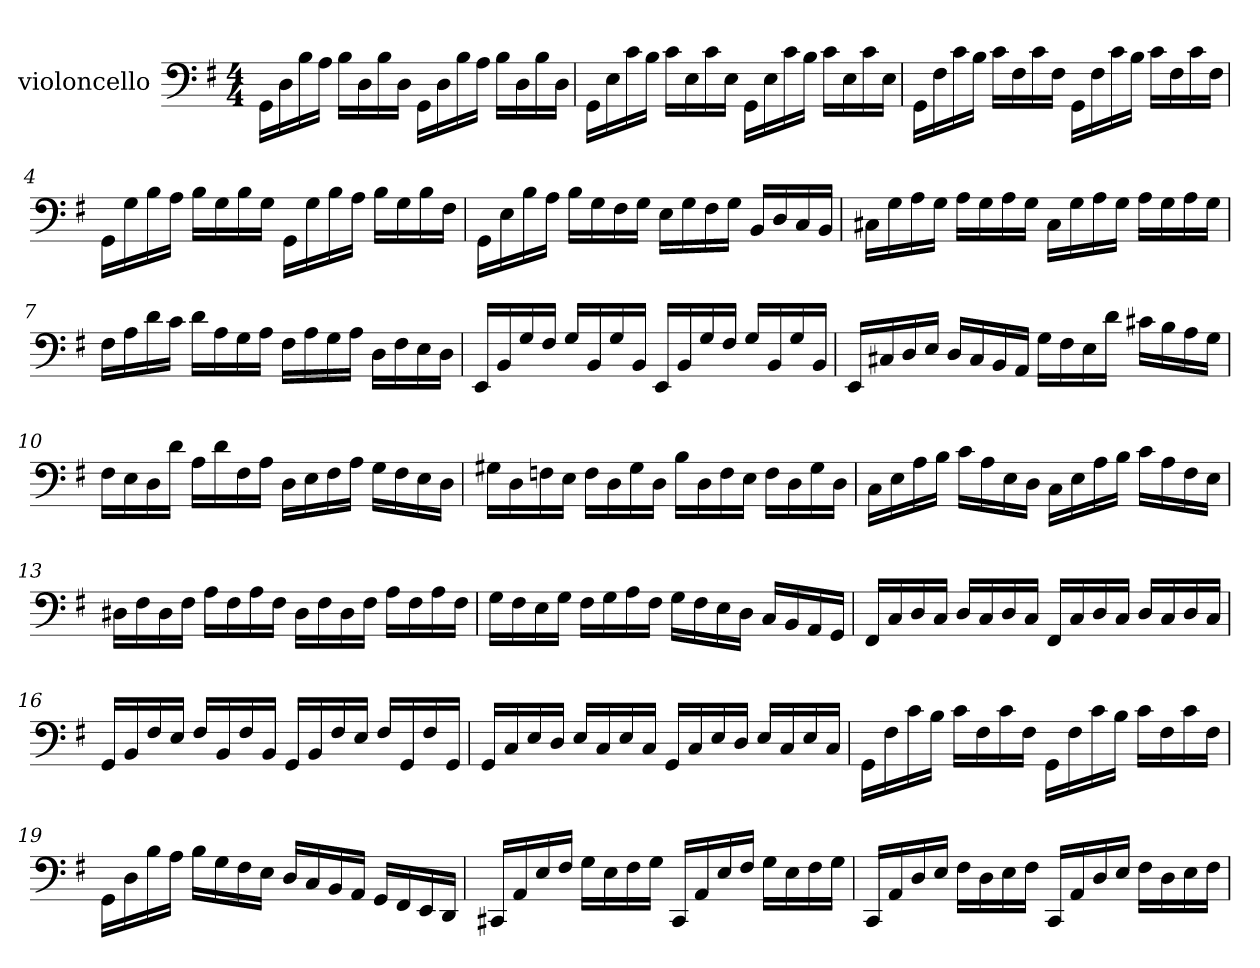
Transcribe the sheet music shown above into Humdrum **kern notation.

**kern
*part1
*staff1
*I"violoncello
*I'Vc
*clefF4
*k[f#]
*M4/4
=1
16GG\LL
16D\
16B\
16A\JJ
16B\LL
16D\
16B\
16D\JJ
16GG\LL
16D\
16B\
16A\JJ
16B\LL
16D\
16B\
16D\JJ
=2
16GG\LL
16E\
16c\
16B\JJ
16c\LL
16E\
16c\
16E\JJ
16GG\LL
16E\
16c\
16B\JJ
16c\LL
16E\
16c\
16E\JJ
=3
16GG\LL
16F#\
16c\
16B\JJ
16c\LL
16F#\
16c\
16F#\JJ
16GG\LL
16F#\
16c\
16B\JJ
16c\LL
16F#\
16c\
16F#\JJ
=4
16GG\LL
16G\
16B\
16A\JJ
16B\LL
16G\
16B\
16G\JJ
16GG\LL
16G\
16B\
16A\JJ
16B\LL
16G\
16B\
16F#\JJ
=5
16GG\LL
16E\
16B\
16A\JJ
16B\LL
16G\
16F#\
16G\JJ
16E\LL
16G\
16F#\
16G\JJ
16BB/LL
16D/
16C/
16BB/JJ
=6
16C#X\LL
16G\
16A\
16G\JJ
16A\LL
16G\
16A\
16G\JJ
16C#\LL
16G\
16A\
16G\JJ
16A\LL
16G\
16A\
16G\JJ
=7
16F#\LL
16A\
16d\
16c\JJ
16d\LL
16A\
16G\
16A\JJ
16F#\LL
16A\
16G\
16A\JJ
16D\LL
16F#\
16E\
16D\JJ
=8
16EE/LL
16BB/
16G/
16F#/JJ
16G/LL
16BB/
16G/
16BB/JJ
16EE/LL
16BB/
16G/
16F#/JJ
16G/LL
16BB/
16G/
16BB/JJ
=9
16EE/LL
16C#X/
16D/
16E/JJ
16D/LL
16C#/
16BB/
16AA/JJ
16G\LL
16F#\
16E\
16d\JJ
16c#X\LL
16B\
16A\
16G\JJ
=10
16F#\LL
16E\
16D\
16d\JJ
16A\LL
16d\
16F#\
16A\JJ
16D\LL
16E\
16F#\
16A\JJ
16G\LL
16F#\
16E\
16D\JJ
=11
16G#X\LL
16D\
16Fn\
16E\JJ
16F\LL
16D\
16G#\
16D\JJ
16B\LL
16D\
16F\
16E\JJ
16F\LL
16D\
16G#\
16D\JJ
=12
16C\LL
16E\
16A\
16B\JJ
16c\LL
16A\
16E\
16D\JJ
16C\LL
16E\
16A\
16B\JJ
16c\LL
16A\
16F#\
16E\JJ
=13
16D#X\LL
16F#\
16D#\
16F#\JJ
16A\LL
16F#\
16A\
16F#\JJ
16D#\LL
16F#\
16D#\
16F#\JJ
16A\LL
16F#\
16A\
16F#\JJ
=14
16G\LL
16F#\
16E\
16G\JJ
16F#\LL
16G\
16A\
16F#\JJ
16G\LL
16F#\
16E\
16D\JJ
16C/LL
16BB/
16AA/
16GG/JJ
=15
16FF#/LL
16C/
16D/
16C/JJ
16D/LL
16C/
16D/
16C/JJ
16FF#/LL
16C/
16D/
16C/JJ
16D/LL
16C/
16D/
16C/JJ
=16
16GG/LL
16BB/
16F#/
16E/JJ
16F#/LL
16BB/
16F#/
16BB/JJ
16GG/LL
16BB/
16F#/
16E/JJ
16F#/LL
16GG/
16F#/
16GG/JJ
=17
16GG/LL
16C/
16E/
16D/JJ
16E/LL
16C/
16E/
16C/JJ
16GG/LL
16C/
16E/
16D/JJ
16E/LL
16C/
16E/
16C/JJ
=18
16GG\LL
16F#\
16c\
16B\JJ
16c\LL
16F#\
16c\
16F#\JJ
16GG\LL
16F#\
16c\
16B\JJ
16c\LL
16F#\
16c\
16F#\JJ
=19
16GG\LL
16D\
16B\
16A\JJ
16B\LL
16G\
16F#\
16E\JJ
16D/LL
16C/
16BB/
16AA/JJ
16GG/LL
16FF#/
16EE/
16DD/JJ
=20
16CC#X/LL
16AA/
16E/
16F#/JJ
16G\LL
16E\
16F#\
16G\JJ
16CC#/LL
16AA/
16E/
16F#/JJ
16G\LL
16E\
16F#\
16G\JJ
=21
16CC/LL
16AA/
16D/
16E/JJ
16F#\LL
16D\
16E\
16F#\JJ
16CC/LL
16AA/
16D/
16E/JJ
16F#\LL
16D\
16E\
16F#\JJ
=
*-
